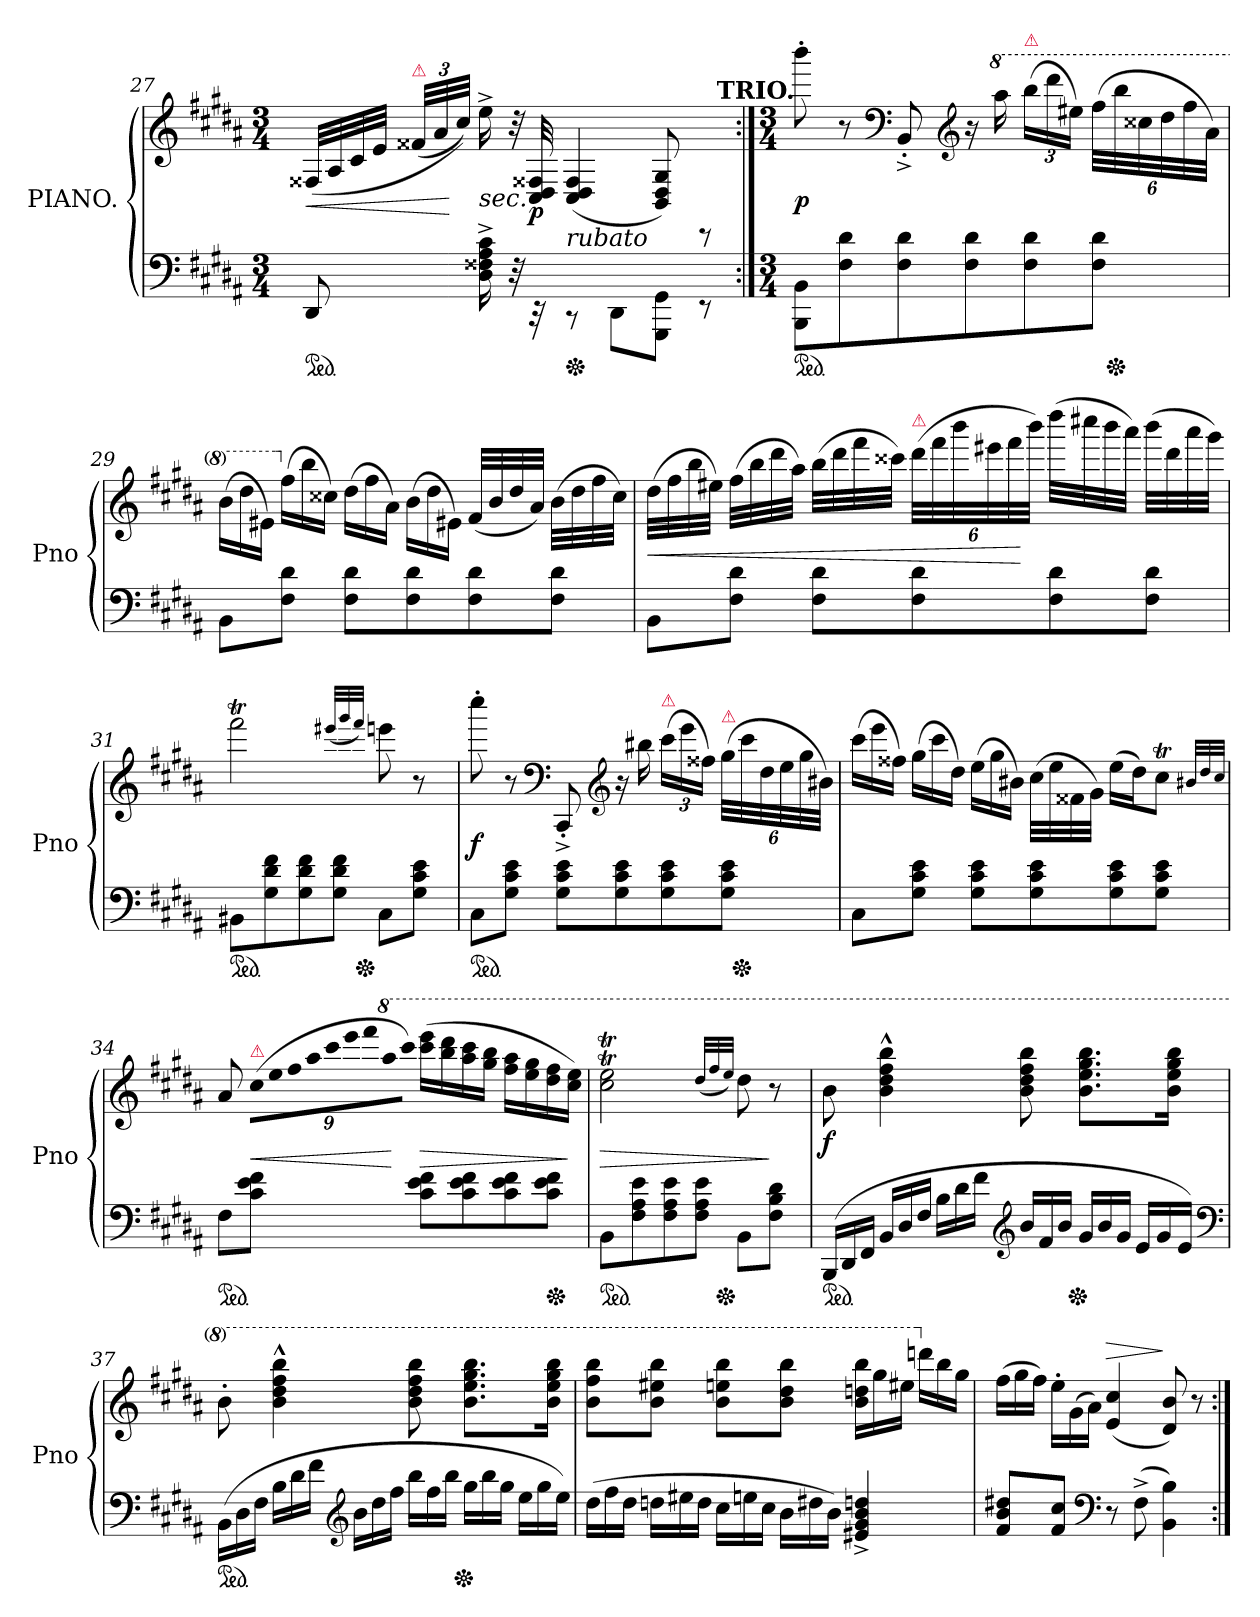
**kern	**kern	**dynam
*part1	*part1	*part1
*staff2	*staff1	*staff1/2
*I"PIANO.	*	*
*I'Pno	*	*
*clefF4	*clefG2	*
*k[f#c#g#d#a#]	*k[f#c#g#d#a#]	*
*M3/4	*M3/4	*
=27	=27	=27
!	!LO:N:vis=32	!
*ped	*	*
8DD#	(>64F##XLLL	<
!	!LO:N:vis=32	!
.	64A#	.
!	!LO:N:vis=32	!
.	64c#	.
!	!LO:N:vis=32	!
.	64eJJJ	.
!	!LO:TX:a:color=crimson:t=⚠	!
.	(<48f##XLLL	.
.	48a#	.
.	48cc#JJJ))	[
!	!LO:TX:b:i:t=sec.	!
16D#^> 16F##X^> 16A#^> 16c#^>	16ee^>	.
32r	32r	.
32rCC	32C#/ 32D#/ 32F##X/	p
!	!LO:TX:b:i:t=rubato	!
*Xped	*	*
8rCC	(>4C#/ 4D#/ 4F##/	.
8DD#\L	.	.
8GGG#\ 8GG#\J	8BB/ 8D#/ 8G#/)	.
8rEE	8rCC	.
=28:|!	=28:|!	=28:|!
*M3/4	*M3/4	*
!	!LO:TX:a:B:rj:t=TRIO.	!
*ped	*	*
8BBB 8BBL	8bbb'>	p
8F# 8d#	8r	.
*	*clefF4	*
8F# 8d#	8BB'<^<	.
*	*clefG2	*
8F# 8d#	16r	.
*	*8va	*
.	16aaa#	.
!	!LO:TX:a:color=crimson:t=⚠	!
8F# 8d#	(>24bbbLL	.
.	24dddd#	.
.	24eee#XJJ)	.
8F# 8d#J	(>48fff#LLL	.
*Xped	*	*
.	48bbb	.
.	48ccc##X	.
.	48ddd#	.
.	48fff#	.
.	48aa#JJJ)	.
=29	=29	=29
*	*Xtuplet	*
8BBL	(>24bb\LL	.
.	24ddd#	.
.	24ee#XJJ)	.
*	*X8va	*
8F# 8d#J	(>24ff#LL	.
.	24bb	.
.	24cc##XJJ)	.
8F# 8d#L	(>24dd#LL	.
.	24ff#	.
.	24a#JJ)	.
8F# 8d#	(>24b\LL	.
.	24dd#	.
.	24e#XJJ)	.
8F# 8d#	(<32f#LLL	.
.	32b	.
.	32dd#	.
.	32a#JJJ)	.
8F# 8d#J	(>32bLLL	.
.	32dd#	.
.	32ff#	.
.	32cc##JJJ)	.
=30	=30	=30
8BBL	(>32dd#LLL	<
.	32ff#	.
.	32bb	.
.	32ee#XJJJ)	.
8F# 8d#J	(>32ff#LLL	.
.	32bb	.
.	32ddd#	.
.	32aa#JJJ)	.
8F# 8d#L	(>32bbLLL	.
.	32ddd#	.
.	32fff#	.
.	32ccc##XJJJ)	.
*	*tuplet	*
!	!LO:TX:a:color=crimson:t=⚠	!
8F# 8d#	(>48ddd#LLL	.
.	48fff#	.
.	48bbb	.
.	48eee#X	.
.	48fff#	.
.	48bbbJJJ)	[
8F# 8d#	(>32dddd#LLL	.
.	32cccc#X	.
.	32bbb	.
.	32aaa#JJJ)	.
8F# 8d#J	(>32bbbLLL	.
.	32ddd#	.
.	32aaa#	.
.	32ggg#JJJ)	.
=31	=31	=31
*ped	*	*
*	*^	*
8BB#XL	2fff#T	4..ryy	.
8G# 8d# 8f#	.	.	.
8G# 8d# 8f#	.	.	.
8G# 8d# 8f#J	.	.	.
*Xped	*	*	*
.	.	4ryy	.
.	(>32qqeee#X/LLL	.	.
.	32qqggg#/	.	.
.	32qqfff#/JJJ)	.	.
8C#L	8eeen	.	.
8G# 8c# 8eJ	8r	.	.
.	.	16ryy	.
*	*v	*v	*
=32	=32	=32
*ped	*	*
8C#L	8cccc#'>	f
8G# 8c# 8eJ	8r	.
*	*clefF4	*
8G# 8c# 8eL	8CC#'>^>	.
*	*clefG2	*
8G# 8c# 8e	16r	.
.	16bb#X	.
!	!LO:TX:a:color=crimson:t=⚠	!
8G# 8c# 8e	(>24ccc#LL	.
.	24eee	.
.	24ff##XJJ)	.
!	!LO:TX:a:color=crimson:t=⚠	!
8G# 8c# 8eJ	(>48gg#LLL	.
*Xped	*	*
.	48ccc#	.
.	48dd#	.
.	48ee	.
.	48gg#	.
.	48b#XJJJ)	.
=33	=33	=33
*	*Xtuplet	*
8C#L	(>24ccc#LL	.
.	24eee	.
.	24ff##XJJ)	.
8G# 8c# 8eJ	(>24gg#LL	.
.	24ccc#	.
.	24dd#JJ)	.
8G# 8c# 8eL	(>24eeLL	.
.	24gg#	.
.	24b#XJJ)	.
8G# 8c# 8e	(>32cc#\LLL	.
.	32ee	.
.	32f##X	.
.	32g#JJJ)	.
8G# 8c# 8e	(>16eeLL	.
.	16dd#J)	.
8G# 8c# 8eJ	8cc#TJ	.
.	32qqb#X/LLL	.
.	32qqdd#/	.
.	32qqcc#/JJJ	.
=34	=34	=34
*ped	*	*
8F#L	8a#	.
*	*tuplet	*
!	!LO:TX:a:color=crimson:t=⚠	!
!	!LO:N:vis=32	!
8c# 8e 8f#J	(>72cc#LLL	<
!	!LO:N:vis=32	!
.	72ee	.
!	!LO:N:vis=32	!
.	72ff#	.
!	!LO:N:vis=32	!
.	72aa#	.
!	!LO:N:vis=32	!
.	72ccc#	.
!	!LO:N:vis=32	!
.	72eee	.
!	!LO:N:vis=32	!
.	72fff#	.
*	*8va	*
!	!LO:N:vis=32	!
.	72aaa#	.
!	!LO:N:vis=32	!
.	72cccc#JJJ)	[
8c# 8e 8f#L	(>16cccc# 16eeeeLL	>
.	16bbb 16dddd#	.
8c# 8e 8f#	16aaa# 16cccc#	.
.	16ggg# 16bbbJJ	.
8c# 8e 8f#	16fff# 16aaa#LL	.
.	16eee 16ggg#	.
*Xped	*	*
8c# 8e 8f#J	16ddd# 16fff#	.
.	16ccc# 16eeeJJ)	]
=35	=35	=35
*ped	*	*
*	*^	*
8BBL	2ccc#T 2eeeT	4..ryy	>
8F# 8A# 8e	.	.	.
8F# 8A# 8e	.	.	.
8F# 8A# 8eJ	.	.	.
*Xped	*	*	*
.	.	4ryy	.
.	(<32qqddd#/LLL	.	.
.	32qqfff#/	.	.
.	32qqeee/JJJ)	.	.
8BBL	8ddd#	.	.
8F# 8B 8d#J	8r	.	]
.	.	16ryy	.
=36	=36	=36	=36
*Xtuplet	*	*	*
*ped	*	*	*
(>24BBBLL	8bb	3ryy	f
24DD#	.	.	.
24FF#JJ	.	.	.
24BB/LL	4bb^^> 4ddd#^^> 4fff#^^> 4bbb^^>	.	.
24D#	.	.	.
24F#JJ	.	.	.
24B\LL	.	.	.
24d#	.	.	.
24f#JJ	.	12..ryy	.
*clefG2	*	*	*
24b/LL	8bb 8ddd# 8fff# 8bbb	.	.
24f#	.	.	.
24bJJ	.	.	.
*Xped	*	*	*
.	.	6ryy	.
24g#/LL	8.bb 8.eee 8.ggg# 8.bbbL	.	.
24b	.	.	.
24g#JJ	.	.	.
24e/LL	.	.	.
.	.	12ryy	.
24g#	.	.	.
.	16bb 16eee 16ggg# 16bbbJk	.	.
24eJJ)	.	.	.
.	.	48ryy	.
*clefF4	*	*	*
=37	=37	=37	=37
*ped	*	*	*
(>24BBLL	8bb'>	3ryy	.
24D#	.	.	.
24F#JJ	.	.	.
24BLL	4bb^^> 4ddd#^^> 4fff#^^> 4bbb^^>	.	.
24d#	.	.	.
24f#JJ	.	.	.
*clefG2	*	*	*
24bLL	.	.	.
24dd#	.	.	.
24ff#JJ	.	12..ryy	.
24bbLL	8bb 8ddd# 8fff# 8bbb	.	.
24ff#	.	.	.
24bbJJ	.	.	.
*Xped	*	*	*
.	.	6ryy	.
24gg#LL	8.bb 8.eee 8.ggg# 8.bbbL	.	.
24bb	.	.	.
24gg#JJ	.	.	.
24eeLL	.	.	.
.	.	12ryy	.
24gg#	.	.	.
.	16bb 16eee 16ggg# 16bbbJk	.	.
24eeJJ)	.	.	.
.	.	48ryy	.
=38	=38	=38	=38
!	!LO:TX:b:i:t=sempre diminuendo e calando	!	!
*	*v	*v	*
(>24dd#LL	8bb 8fff# 8bbbL	.
24ff#	.	.
24dd#JJ	.	.
24ddnLL	8bb 8eee#X 8bbbJ	.
24ee#X	.	.
24ddJJ	.	.
24cc#LL	8bb 8eeen 8bbbL	.
24een	.	.
24cc#JJ	.	.
24bLL	8bb 8ddd# 8bbbJ	.
24dd#X	.	.
24bJJ)	.	.
*	*Xtuplet	*
4e#X^< 4g#^< 4b^< 4ddn^<	24bb 24dddn 24bbbLL	.
.	24ggg#	.
.	24eee#XJJ	.
*	*X8va	*
.	24dddnLL	.
.	24bb	.
.	24gg#JJ	.
=39	=39	=39
8f# 8b 8dd#XL	(>24ff#LL	.
.	24gg#	.
.	24ff#JJ)	.
8f# 8cc#J	24ee'>LL	.
.	(>24g#	.
.	24a#JJ)	.
*clefF4	*	*
!	!	!LO:HP:a
8r	(>4e 4cc#	>
(>8F#^>	.	.
4BB 4B)	8d# 8b)	]
.	8r	.
=:|!	=:|!	=:|!
*-	*-	*-
